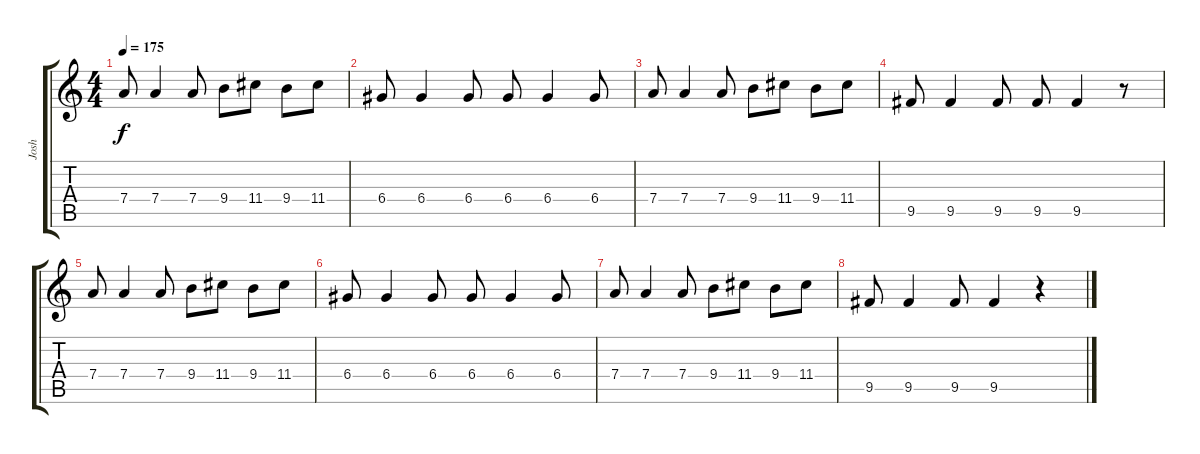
\track ("Josh" "Josh") {instrument acousticguitarnylon}
\staff {score tabs}
\tuning (E4 B3 G3 D3 A2 D2) {hide}
\ts (4 4)
\tempo 175
\clef g2
\ks c
7.4.8{dy f} 7.4.4 7.4.8 9.4.8 11.4.8 9.4.8 11.4.8 |
6.4.8 6.4.4 6.4.8 6.4.8 6.4.4 6.4.8 |
7.4.8 7.4.4 7.4.8 9.4.8 11.4.8 9.4.8 11.4.8 |
9.5.8 9.5.4 9.5.8 9.5.8 9.5.4 r.8 |
7.4.8 7.4.4 7.4.8 9.4.8 11.4.8 9.4.8 11.4.8 |
6.4.8 6.4.4 6.4.8 6.4.8 6.4.4 6.4.8 |
7.4.8 7.4.4 7.4.8 9.4.8 11.4.8 9.4.8 11.4.8 |
9.5.8 9.5.4 9.5.8 9.5.4 r.4
